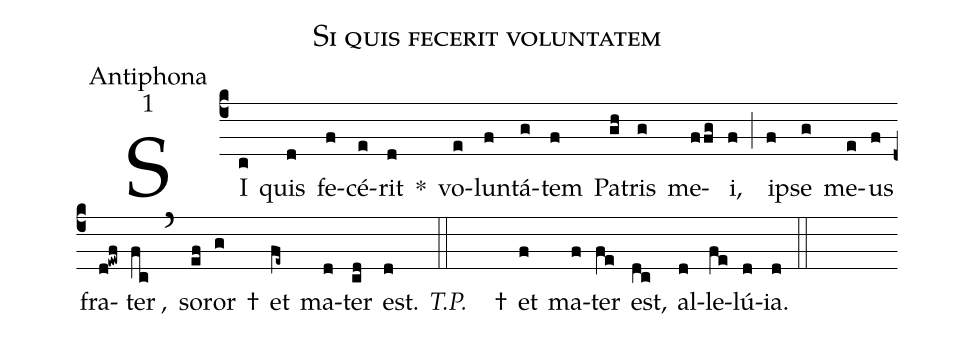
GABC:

name:Si quis fecerit voluntatem;
office-part:Antiphona;
mode:1;
%%
(c4) SI(c) quis(d) fe(f)cé(e)rit(d) *() vo(e)lun(f)tá(g)tem(f) Pa(gh)tris(g) me(ffg)i,(f) (;) ip(f)se(g) me(e)us(f) fra(d!ewf)ter(fc), (`) so(ef)ror(g) †() et(fe~) ma(d)ter(cd) est.(d) <i>T.P.</i> (::) †() et(f) ma(f)ter(fe) est,(dc) al(d)le(fe)lú(d)ia.(d) (::)
